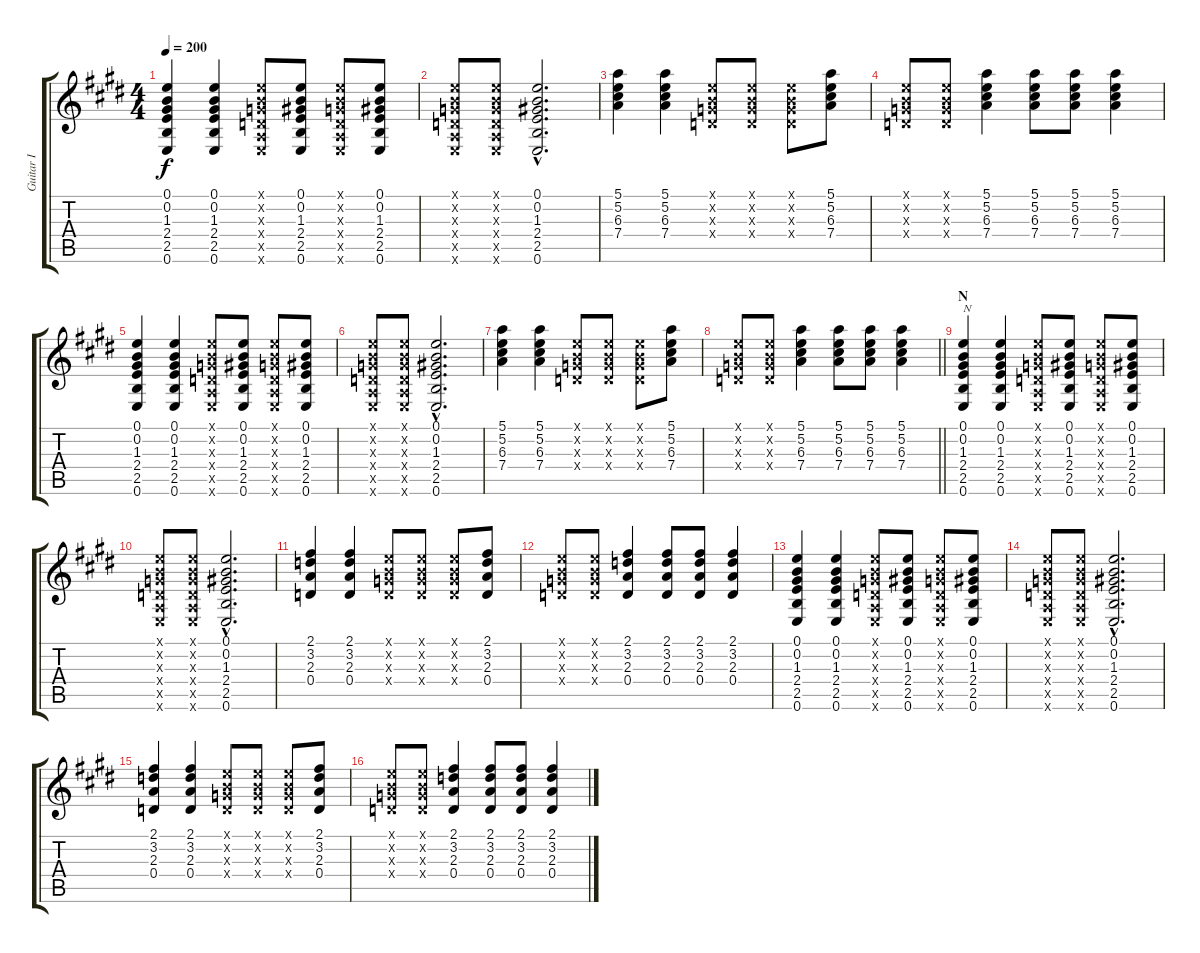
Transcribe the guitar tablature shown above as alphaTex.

\track ("Guitar I" "Guitar I") {instrument overdrivenguitar}
\staff {score tabs}
\tuning (E4 B3 G3 D3 A2 E2) {hide}
\ts (4 4)
\tempo 200
\clef g2
\ks e
(0.1 0.2 1.3 2.4 2.5 0.6).4{dy f} (0.1 0.2 1.3 2.4 2.5 0.6).4 (0.1{x} 0.2{x} 0.3{x} 0.4{x} 0.5{x} 0.6{x}).8 (0.1 0.2 1.3 2.4 2.5 0.6).8 (0.1{x} 0.2{x} 0.3{x} 0.4{x} 0.5{x} 0.6{x}).8 (0.1 0.2 1.3 2.4 2.5 0.6).8 |
(0.1{x} 0.2{x} 0.3{x} 0.4{x} 0.5{x} 0.6{x}).8 (0.1{x} 0.2{x} 0.3{x} 0.4{x} 0.5{x} 0.6{x}).8 (0.1{hac} 0.2{hac} 1.3{hac} 2.4{hac} 2.5{hac} 0.6{hac}).2{d} |
(5.1 5.2 6.3 7.4).4 (5.1 5.2 6.3 7.4).4 (0.1{x} 0.2{x} 0.3{x} 0.4{x}).8 (0.1{x} 0.2{x} 0.3{x} 0.4{x}).8 (0.1{x} 0.2{x} 0.3{x} 0.4{x}).8 (5.1 5.2 6.3 7.4).8 |
(0.1{x} 0.2{x} 0.3{x} 0.4{x}).8 (0.1{x} 0.2{x} 0.3{x} 0.4{x}).8 (5.1 5.2 6.3 7.4).4 (5.1 5.2 6.3 7.4).8 (5.1 5.2 6.3 7.4).8 (5.1 5.2 6.3 7.4).4 |
(0.1 0.2 1.3 2.4 2.5 0.6).4 (0.1 0.2 1.3 2.4 2.5 0.6).4 (0.1{x} 0.2{x} 0.3{x} 0.4{x} 0.5{x} 0.6{x}).8 (0.1 0.2 1.3 2.4 2.5 0.6).8 (0.1{x} 0.2{x} 0.3{x} 0.4{x} 0.5{x} 0.6{x}).8 (0.1 0.2 1.3 2.4 2.5 0.6).8 |
(0.1{x} 0.2{x} 0.3{x} 0.4{x} 0.5{x} 0.6{x}).8 (0.1{x} 0.2{x} 0.3{x} 0.4{x} 0.5{x} 0.6{x}).8 (0.1{hac} 0.2{hac} 1.3{hac} 2.4{hac} 2.5{hac} 0.6{hac}).2{d} |
(5.1 5.2 6.3 7.4).4 (5.1 5.2 6.3 7.4).4 (0.1{x} 0.2{x} 0.3{x} 0.4{x}).8 (0.1{x} 0.2{x} 0.3{x} 0.4{x}).8 (0.1{x} 0.2{x} 0.3{x} 0.4{x}).8 (5.1 5.2 6.3 7.4).8 |
\barLineRight lightlight
(0.1{x} 0.2{x} 0.3{x} 0.4{x}).8 (0.1{x} 0.2{x} 0.3{x} 0.4{x}).8 (5.1 5.2 6.3 7.4).4 (5.1 5.2 6.3 7.4).8 (5.1 5.2 6.3 7.4).8 (5.1 5.2 6.3 7.4).4 |
\section ("" "N")
(0.1 0.2 1.3 2.4 2.5 0.6).4{txt "N"} (0.1 0.2 1.3 2.4 2.5 0.6).4 (0.1{x} 0.2{x} 0.3{x} 0.4{x} 0.5{x} 0.6{x}).8 (0.1 0.2 1.3 2.4 2.5 0.6).8 (0.1{x} 0.2{x} 0.3{x} 0.4{x} 0.5{x} 0.6{x}).8 (0.1 0.2 1.3 2.4 2.5 0.6).8 |
(0.1{x} 0.2{x} 0.3{x} 0.4{x} 0.5{x} 0.6{x}).8 (0.1{x} 0.2{x} 0.3{x} 0.4{x} 0.5{x} 0.6{x}).8 (0.1{hac} 0.2{hac} 1.3{hac} 2.4{hac} 2.5{hac} 0.6{hac}).2{d} |
(2.1 3.2 2.3 0.4).4 (2.1 3.2 2.3 0.4).4 (0.1{x} 0.2{x} 0.3{x} 0.4{x}).8 (0.1{x} 0.2{x} 0.3{x} 0.4{x}).8 (0.1{x} 0.2{x} 0.3{x} 0.4{x}).8 (2.1 3.2 2.3 0.4).8 |
(0.1{x} 0.2{x} 0.3{x} 0.4{x}).8 (0.1{x} 0.2{x} 0.3{x} 0.4{x}).8 (2.1 3.2 2.3 0.4).4 (2.1 3.2 2.3 0.4).8 (2.1 3.2 2.3 0.4).8 (2.1 3.2 2.3 0.4).4 |
(0.1 0.2 1.3 2.4 2.5 0.6).4 (0.1 0.2 1.3 2.4 2.5 0.6).4 (0.1{x} 0.2{x} 0.3{x} 0.4{x} 0.5{x} 0.6{x}).8 (0.1 0.2 1.3 2.4 2.5 0.6).8 (0.1{x} 0.2{x} 0.3{x} 0.4{x} 0.5{x} 0.6{x}).8 (0.1 0.2 1.3 2.4 2.5 0.6).8 |
(0.1{x} 0.2{x} 0.3{x} 0.4{x} 0.5{x} 0.6{x}).8 (0.1{x} 0.2{x} 0.3{x} 0.4{x} 0.5{x} 0.6{x}).8 (0.1{hac} 0.2{hac} 1.3{hac} 2.4{hac} 2.5{hac} 0.6{hac}).2{d} |
(2.1 3.2 2.3 0.4).4 (2.1 3.2 2.3 0.4).4 (0.1{x} 0.2{x} 0.3{x} 0.4{x}).8 (0.1{x} 0.2{x} 0.3{x} 0.4{x}).8 (0.1{x} 0.2{x} 0.3{x} 0.4{x}).8 (2.1 3.2 2.3 0.4).8 |
(0.1{x} 0.2{x} 0.3{x} 0.4{x}).8 (0.1{x} 0.2{x} 0.3{x} 0.4{x}).8 (2.1 3.2 2.3 0.4).4 (2.1 3.2 2.3 0.4).8 (2.1 3.2 2.3 0.4).8 (2.1 3.2 2.3 0.4).4
